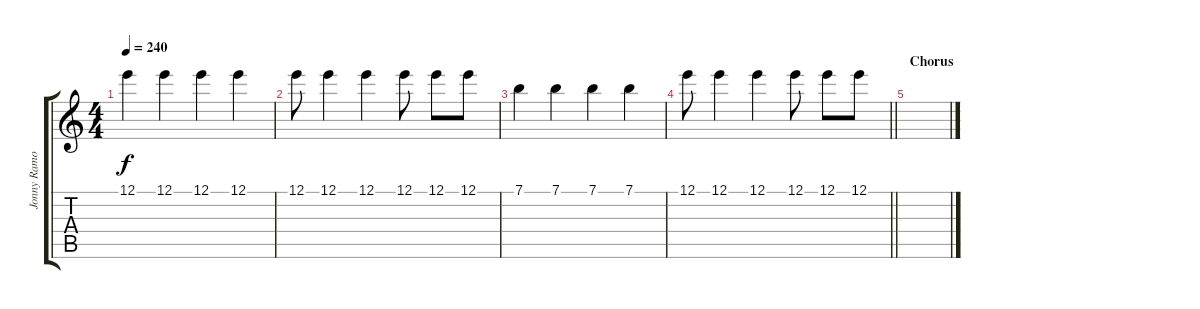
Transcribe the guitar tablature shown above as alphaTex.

\track ("Jonny Ramone add" "Jonny Ramo") {instrument overdrivenguitar}
\staff {score tabs}
\tuning (E4 B3 G3 D3 A2 E2) {hide}
\ts (4 4)
\tempo 240
\clef g2
\ks c
12.1.4{dy f} 12.1.4 12.1.4 12.1.4 |
12.1.8 12.1.4 12.1.4 12.1.8 12.1.8 12.1.8 |
7.1.4 7.1.4 7.1.4 7.1.4 |
\barLineRight lightlight
12.1.8 12.1.4 12.1.4 12.1.8 12.1.8 12.1.8 |
\section ("" "Chorus")
